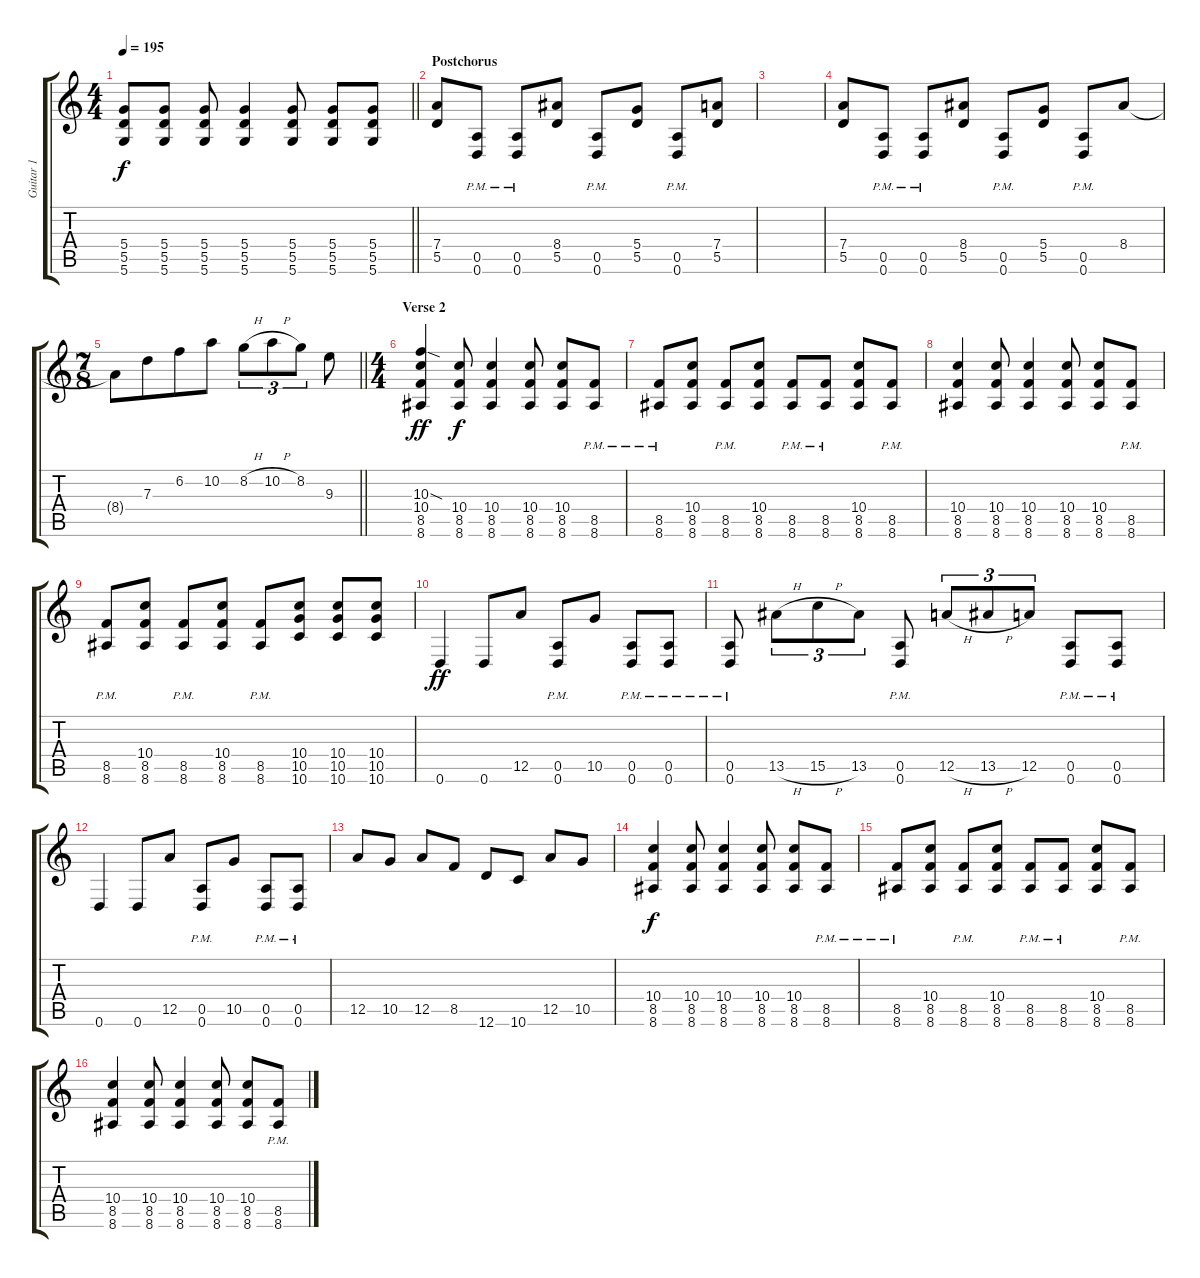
\track ("Guitar 1" "Guitar 1") {instrument distortionguitar}
\staff {score tabs}
\tuning (E4 B3 G3 D3 A2 D2) {hide}
\ts (4 4)
\tempo 195
\clef g2
\barLineRight lightlight
\ks c
(5.4{t} 5.5{t} 5.6{t}).8{dy f} (5.4 5.5 5.6).8 (5.4 5.5 5.6).8 (5.4 5.5 5.6).4 (5.4 5.5 5.6).8 (5.4 5.5 5.6).8 (5.4 5.5 5.6).8 |
\section ("" "Postchorus")
(7.4 5.5).8 (0.5{pm} 0.6{pm}).8 (0.5{pm} 0.6{pm}).8 (8.4 5.5).8 (0.5{pm} 0.6{pm}).8 (5.4 5.5).8 (0.5{pm} 0.6{pm}).8 (7.4 5.5).8 |
|
(7.4 5.5).8 (0.5{pm} 0.6{pm}).8 (0.5{pm} 0.6{pm}).8 (8.4 5.5).8 (0.5{pm} 0.6{pm}).8 (5.4 5.5).8 (0.5{pm} 0.6{pm}).8 8.4.8 |
\ts (7 8)
\barLineRight lightlight
8.4{t}.8 7.3.8 6.2.8 10.2.8 8.2{h}.8{tu (3 2)} 10.2{h}.8{tu (3 2)} 8.2.8{tu (3 2)} 9.3.8 |
\ts (4 4)
\section ("" "Verse 2")
(10.3{sod} 10.4 8.5 8.6).4{dy ff} (10.4 8.5 8.6).8{dy f} (10.4 8.5 8.6).4 (10.4 8.5 8.6).8 (10.4 8.5 8.6).8 (8.5{pm} 8.6{pm}).8 |
(8.5{pm} 8.6{pm}).8 (10.4 8.5 8.6).8 (8.5{pm} 8.6{pm}).8 (10.4 8.5 8.6).8 (8.5{pm} 8.6{pm}).8 (8.5{pm} 8.6{pm}).8 (10.4 8.5 8.6).8 (8.5{pm} 8.6{pm}).8 |
(10.4 8.5 8.6).4 (10.4 8.5 8.6).8 (10.4 8.5 8.6).4 (10.4 8.5 8.6).8 (10.4 8.5 8.6).8 (8.5{pm} 8.6{pm}).8 |
(8.5{pm} 8.6{pm}).8 (10.4 8.5 8.6).8 (8.5{pm} 8.6{pm}).8 (10.4 8.5 8.6).8 (8.5{pm} 8.6{pm}).8 (10.4 10.5 10.6).8 (10.4 10.5 10.6).8 (10.4 10.5 10.6).8 |
0.6.4{dy ff} 0.6.8 12.5.8 (0.5{pm} 0.6{pm}).8 10.5.8 (0.5{pm} 0.6{pm}).8 (0.5{pm} 0.6{pm}).8 |
(0.5{pm} 0.6{pm}).8 13.5{h}.8{tu (3 2)} 15.5{h}.8{tu (3 2)} 13.5.8{tu (3 2)} (0.5{pm} 0.6{pm}).8 12.5{h}.8{tu (3 2)} 13.5{h}.8{tu (3 2)} 12.5.8{tu (3 2)} (0.5{pm} 0.6{pm}).8 (0.5{pm} 0.6{pm}).8 |
0.6.4 0.6.8 12.5.8 (0.5{pm} 0.6{pm}).8 10.5.8 (0.5{pm} 0.6{pm}).8 (0.5{pm} 0.6{pm}).8 |
12.5.8 10.5.8 12.5.8 8.5.8 12.6.8 10.6.8 12.5.8 10.5.8 |
(10.4 8.5 8.6).4{dy f} (10.4 8.5 8.6).8 (10.4 8.5 8.6).4 (10.4 8.5 8.6).8 (10.4 8.5 8.6).8 (8.5{pm} 8.6{pm}).8 |
(8.5{pm} 8.6{pm}).8 (10.4 8.5 8.6).8 (8.5{pm} 8.6{pm}).8 (10.4 8.5 8.6).8 (8.5{pm} 8.6{pm}).8 (8.5{pm} 8.6{pm}).8 (10.4 8.5 8.6).8 (8.5{pm} 8.6{pm}).8 |
(10.4 8.5 8.6).4 (10.4 8.5 8.6).8 (10.4 8.5 8.6).4 (10.4 8.5 8.6).8 (10.4 8.5 8.6).8 (8.5{pm} 8.6{pm}).8
